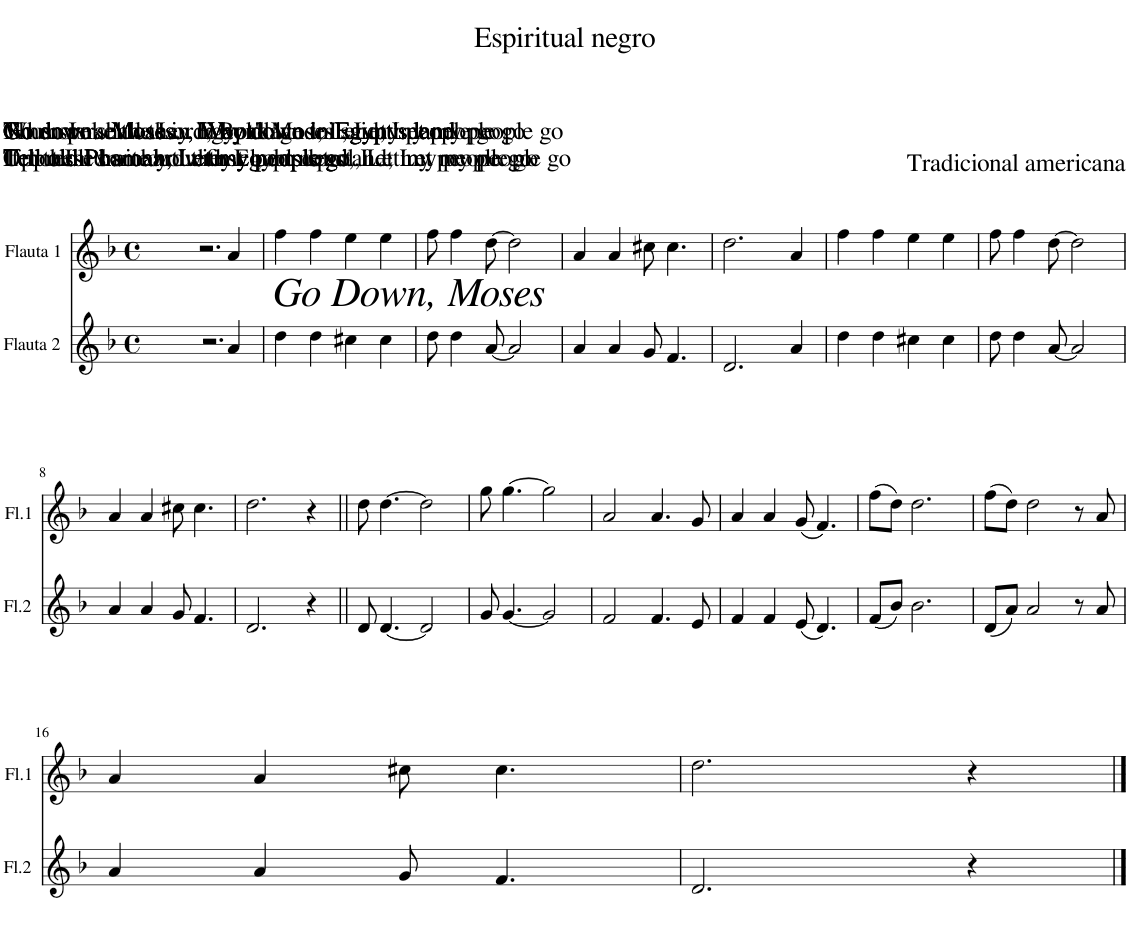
**kern	**kern
*part2	*part1
*staff2	*staff1
*I"Flauta 2	*I"Flauta 1
*I'Fl.2	*I'Fl.1
*clefG2	*clefG2
*k[b-]	*k[b-]
*M4/4	*M4/4
*met(c)	*met(c)
=1	=1
2.r	2.r
4a/	4a/
=2	=2
!	!LO:TX:b:i:t=Go Down, Moses
4dd\	4ff\
4dd\	4ff\
4cc#X\	4ee\
4cc#\	4ee\
=3	=3
8dd\	8ff\
4dd\	4ff\
[8a/	[8dd\
2a/]	2dd\]
=4	=4
4a/	4a/
4a/	4a/
8g/	8cc#X\
4.f/	4.cc#\
=5	=5
2.d/	2.dd\
4a/	4a/
=6	=6
4dd\	4ff\
4dd\	4ff\
4cc#X\	4ee\
4cc#\	4ee\
=7	=7
8dd\	8ff\
4dd\	4ff\
[8a/	[8dd\
2a/]	2dd\]
!!LO:LB:g=z
=8	=8
4a/	4a/
4a/	4a/
8g/	8cc#X\
4.f/	4.cc#\
=9	=9
2.d/	2.dd\
4r	4r
=10||	=10||
8d/	8dd\
[4.d/	[4.dd\
2d/]	2dd\]
=11	=11
8g/	8gg\
[4.g/	[4.gg\
2g/]	2gg\]
=12	=12
2f/	2a/
4.f/	4.a/
8e/	8g/
=13	=13
4f/	4a/
4f/	4a/
(8e/	(8g/
4.d/)	4.f/)
=14	=14
(8f/L	(8ff\L
8b-/J)	8dd\J)
2.b-\	2.dd\
=15	=15
(8d/L	(8ff\L
8a/J)	8dd\J)
2a/	2dd\
8r	8r
8a/	8a/
!!LO:LB:g=z
=16	=16
4a/	4a/
4a/	4a/
8g/	8cc#X\
4.f/	4.cc#\
=17	=17
2.d/	2.dd\
4r	4r
==	==
*-	*-
